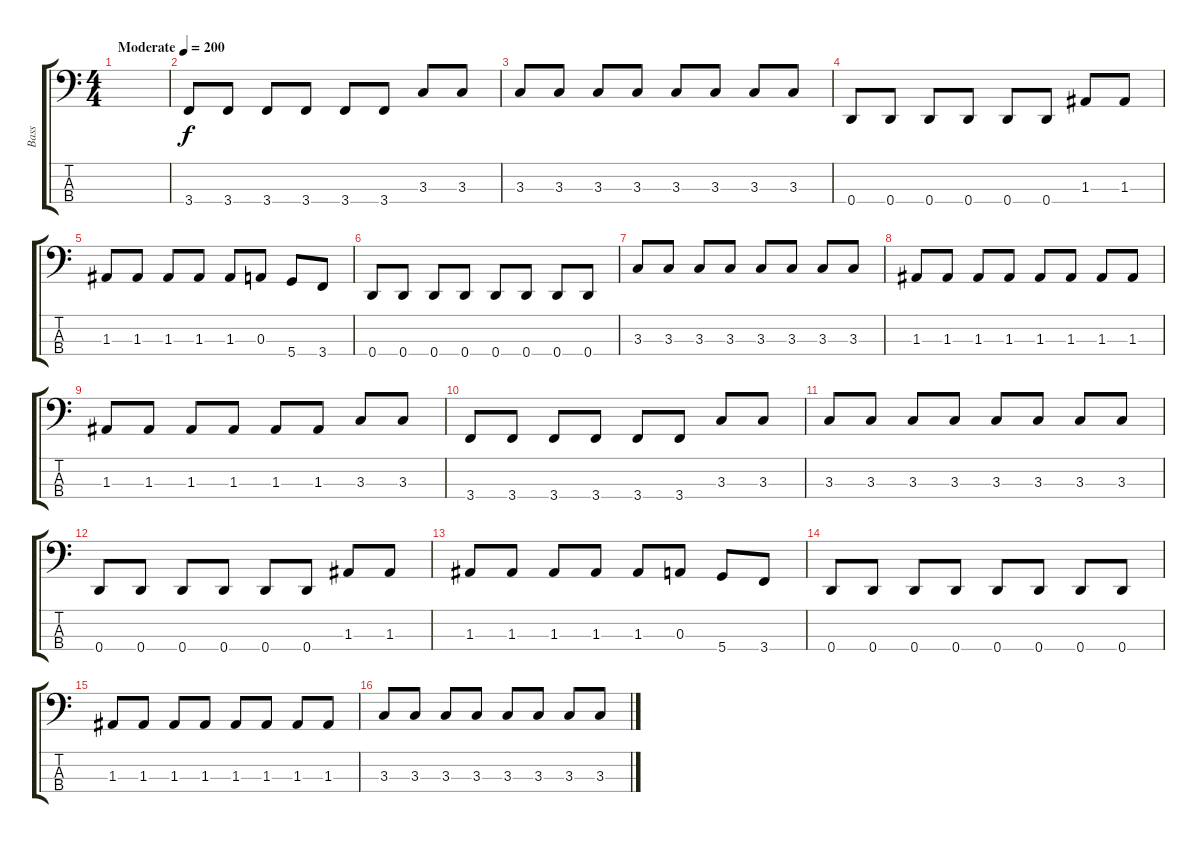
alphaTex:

\track ("Bass" "Bass") {instrument electricbassfinger}
\staff {score tabs}
\tuning (G2 D2 A1 D1) {hide}
\ts (4 4)
\tempo (200 "Moderate")
\clef f4
\ks c
|
3.4.8 3.4.8 3.4.8 3.4.8 3.4.8 3.4.8 3.3.8 3.3.8 |
3.3.8 3.3.8 3.3.8 3.3.8 3.3.8 3.3.8 3.3.8 3.3.8 |
0.4.8 0.4.8 0.4.8 0.4.8 0.4.8 0.4.8 1.3.8 1.3.8 |
1.3.8 1.3.8 1.3.8 1.3.8 1.3.8 0.3.8 5.4.8 3.4.8 |
0.4.8 0.4.8 0.4.8 0.4.8 0.4.8 0.4.8 0.4.8 0.4.8 |
3.3.8 3.3.8 3.3.8 3.3.8 3.3.8 3.3.8 3.3.8 3.3.8 |
1.3.8 1.3.8 1.3.8 1.3.8 1.3.8 1.3.8 1.3.8 1.3.8 |
1.3.8 1.3.8 1.3.8 1.3.8 1.3.8 1.3.8 3.3.8 3.3.8 |
3.4.8 3.4.8 3.4.8 3.4.8 3.4.8 3.4.8 3.3.8 3.3.8 |
3.3.8 3.3.8 3.3.8 3.3.8 3.3.8 3.3.8 3.3.8 3.3.8 |
0.4.8 0.4.8 0.4.8 0.4.8 0.4.8 0.4.8 1.3.8 1.3.8 |
1.3.8 1.3.8 1.3.8 1.3.8 1.3.8 0.3.8 5.4.8 3.4.8 |
0.4.8 0.4.8 0.4.8 0.4.8 0.4.8 0.4.8 0.4.8 0.4.8 |
1.3.8 1.3.8 1.3.8 1.3.8 1.3.8 1.3.8 1.3.8 1.3.8 |
3.3.8 3.3.8 3.3.8 3.3.8 3.3.8 3.3.8 3.3.8 3.3.8
